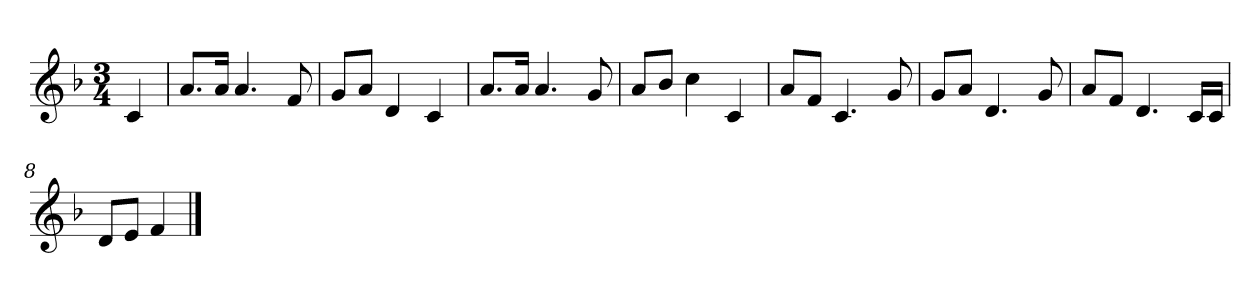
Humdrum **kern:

**kern
*part1
*staff1
*clefG2
*k[b-]
*F:
*M3/4
*MM92
=
4c
=1
8.a/L
16a/Jk
4.a
8f
=2
8g/L
8a/J
4d
4c
=3
8.a/L
16a/Jk
4.a
8g
=4
8a/L
8b-/J
4cc
4c
=5
8a/L
8f/J
4.c
8g
=6
8g/L
8a/J
4.d
8g
=7
8a/L
8f/J
4.d
16c/LL
16c/JJ
=8
8d/L
8e/J
4f
==
*-
